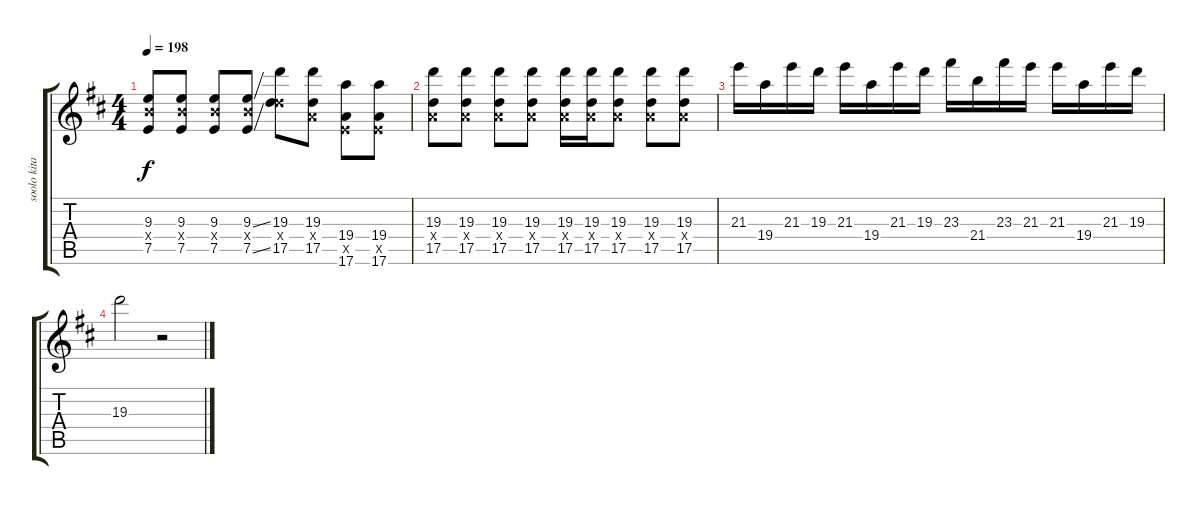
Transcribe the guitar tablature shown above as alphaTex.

\track ("soolo kitara" "soolo kita") {instrument overdrivenguitar}
\staff {score tabs}
\tuning (E4 B3 G3 D3 A2 E2) {hide}
\ts (4 4)
\tempo 198
\clef g2
\ks d
(9.3 9.4{x} 7.5).8{dy f} (9.3 9.4{x} 7.5).8 (9.3 9.4{x} 7.5).8 (9.3{ss} 9.4{x} 7.5{ss}).8 (19.3 12.4{x} 17.5).8 (19.3 7.4{x} 17.5).8 (19.4 7.5{x} 17.6).8 (19.4 7.5{x} 17.6).8 |
(19.3 7.4{x} 17.5).8 (19.3 7.4{x} 17.5).8 (19.3 7.4{x} 17.5).8 (19.3 7.4{x} 17.5).8 (19.3 7.4{x} 17.5).16 (19.3 7.4{x} 17.5).16 (19.3 7.4{x} 17.5).8 (19.3 7.4{x} 17.5).8 (19.3 7.4{x} 17.5).8 |
21.3.16 19.4.16 21.3.16 19.3.16 21.3.16 19.4.16 21.3.16 19.3.16 23.3.16 21.4.16 23.3.16 21.3.16 21.3.16 19.4.16 21.3.16 19.3.16 |
19.3.2{volume 16} r.2
